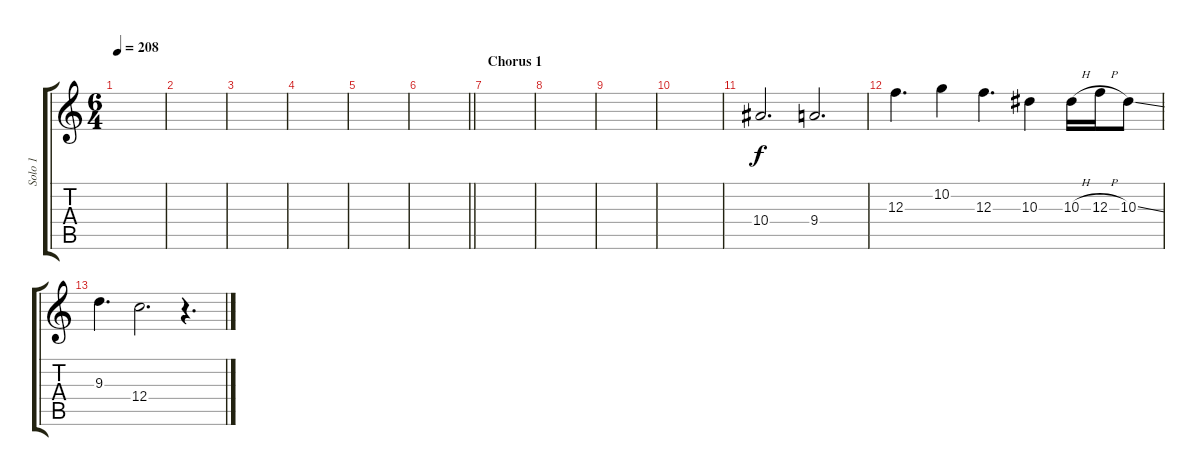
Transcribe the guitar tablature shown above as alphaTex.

\track ("Solo 1" "Solo 1") {instrument distortionguitar}
\staff {score tabs}
\tuning (D4 A3 F3 C3 G2 D2) {hide}
\ts (6 4)
\tempo 208
\clef g2
\ks c
|
|
|
|
|
\barLineRight lightlight
|
\section ("" "Chorus 1")
|
|
|
|
10.4.2{d} 9.4.2{d} |
12.3.4{d} 10.2.4 12.3.4{d} 10.3.4 10.3{h}.16 12.3{h}.16 10.3{ss}.8 |
9.3.4{d} 12.4.2{d} r.4{d}
